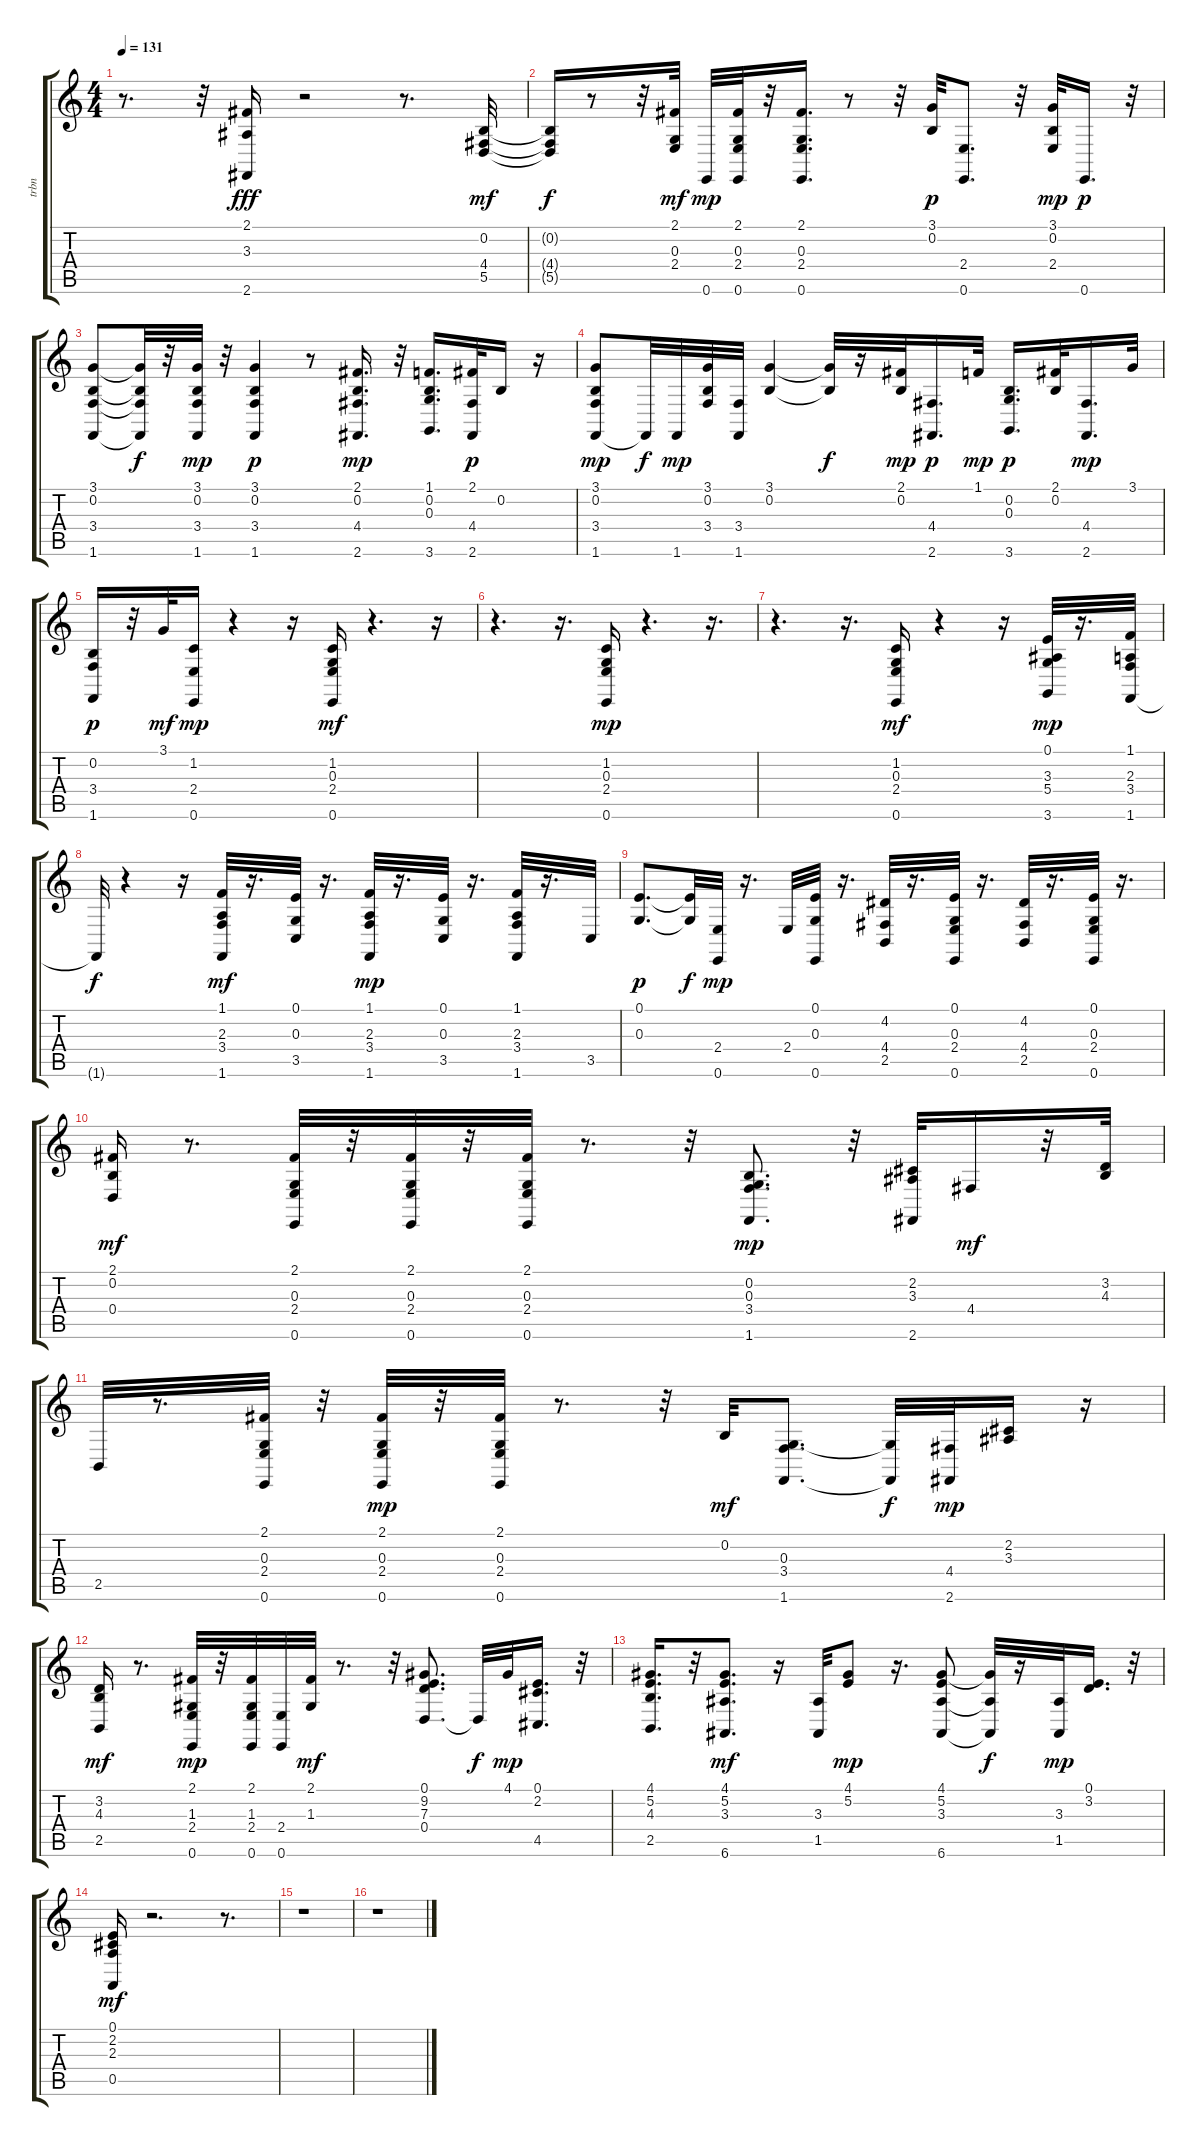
\track ("trbn" "trbn") {instrument trombone}
\staff {score tabs}
\tuning (E4 B3 G3 D3 A2 E2) {hide}
\ts (4 4)
\tempo 131
\clef g2
\ks c
r.8{d dy ff} r.32 (2.1 3.3 2.6).16{dy fff} r.2 r.8{d} (0.2 4.4 5.5).32{dy mf} |
(0.2{t} 4.4{t} 5.5{t}).16{dy f} r.8 r.32 (2.1 0.3 2.4).32{dy mf} 0.6.32{dy mp} (2.1 0.3 2.4 0.6).32 r.32 (2.1 0.3 2.4 0.6).16{d} r.8 r.32 (3.1 0.2).32{dy p} (2.4 0.6).8{d} r.32 (3.1 0.2 2.4).32{dy mp} 0.6.16{d dy p} r.32 |
(3.1 0.2 3.4 1.6).8 (3.1{t} 0.2{t} 3.4{t} 1.6{t}).32{dy f} r.32 (3.1 0.2 3.4 1.6).32{dy mp} r.32 (3.1 0.2 3.4 1.6).4{dy p} r.8 (2.1 0.2 4.4 2.6).16{d dy mp} r.32 (1.1 0.2 0.3 3.6).16{d} (2.1 4.4 2.6).32{dy p} 0.2.16 r.16 |
(3.1 0.2 3.4 1.6).8{dy mp} 1.6{t}.32{dy f} 1.6.32{dy mp} (3.1 0.2 3.4).32 (3.4 1.6).32 (3.1 0.2).4 (3.1{t} 0.2{t}).32{dy f} r.16 (2.1 0.2).32{dy mp} (4.4 2.6).16{d dy p} 1.1.32{dy mp} (0.2 0.3 3.6).16{d dy p} (2.1 0.2).32 (4.4 2.6).16{d dy mp} 3.1.32 |
(0.2 3.4 1.6).16{dy p} r.32 3.1.32{dy mf} (1.2 2.4 0.6).16{dy mp} r.4 r.16 (1.2 0.3 2.4 0.6).16{dy mf} r.4{d} r.16 |
r.4{d} r.16{d} (1.2 0.3 2.4 0.6).16{dy mp} r.4{d} r.16{d} |
r.4{d} r.16{d} (1.2 0.3 2.4 0.6).16{dy mf} r.4 r.16 (0.1 3.3 5.4 3.6).32{dy mp} r.16{d} (1.1 2.3 3.4 1.6).32 |
1.6{t}.32{dy f} r.4 r.16 (1.1 2.3 3.4 1.6).32{dy mf} r.16{d} (0.1 0.3 3.5).32 r.16{d} (1.1 2.3 3.4 1.6).32{dy mp} r.16{d} (0.1 0.3 3.5).32 r.16{d} (1.1 2.3 3.4 1.6).32 r.16{d} 3.5.32 |
(0.1 0.3).8{d dy p} (0.1{t} 0.3{t}).32{dy f} (2.4 0.6).32{dy mp} r.16{d} 2.4.32 (0.1 0.3 0.6).32 r.16{d} (4.2 4.4 2.5).32 r.16{d} (0.1 0.3 2.4 0.6).32 r.16{d} (4.2 4.4 2.5).32 r.16{d} (0.1 0.3 2.4 0.6).32 r.16{d} |
(2.1 0.2 0.4).16{dy mf} r.8{d} (2.1 0.3 2.4 0.6).32 r.32 (2.1 0.3 2.4 0.6).32 r.32 (2.1 0.3 2.4 0.6).32 r.8{d} r.32 (0.2 0.3 3.4 1.6).8{d dy mp} r.32 (2.2 3.3 2.6).32 4.4.16{dy mf} r.32 (3.2 4.3).32 |
2.5.32 r.8{d} (2.1 0.3 2.4 0.6).32 r.32 (2.1 0.3 2.4 0.6).32{dy mp} r.32 (2.1 0.3 2.4 0.6).32 r.8{d} r.32 0.2.32{dy mf} (0.3 3.4 1.6).8{d} (0.3{t} 1.6{t}).32{dy f} (4.4 2.6).32{dy mp} (2.2 3.3).16 r.16 |
(3.2 4.3 2.5).16{dy mf} r.8{d} (2.1 1.3 2.4 0.6).32{dy mp} r.32 (2.1 1.3 2.4 0.6).32 (2.4 0.6).32 (2.1 1.3).32{dy mf} r.8{d} r.32 (0.1 9.2 7.3 0.4).8{d} 0.4{t}.32{dy f} 4.1.32{dy mp} (0.1 2.2 4.5).16{d} r.32 |
(4.1 5.2 4.3 2.5).16{d} r.32 (4.1 5.2 3.3 6.6).8{d dy mf} r.16 (3.3 1.5).32 (4.1 5.2).8{dy mp} r.16{d} (4.1 5.2 3.3 6.6).8 (4.1{t} 3.3{t} 6.6{t}).32{dy f} r.16 (3.3 1.5).32{dy mp} (0.1 3.2).16{d} r.32 |
(0.1 2.2 2.3 0.5).16{dy mf} r.2{d} r.8{d} |
r.1 |
r.1
